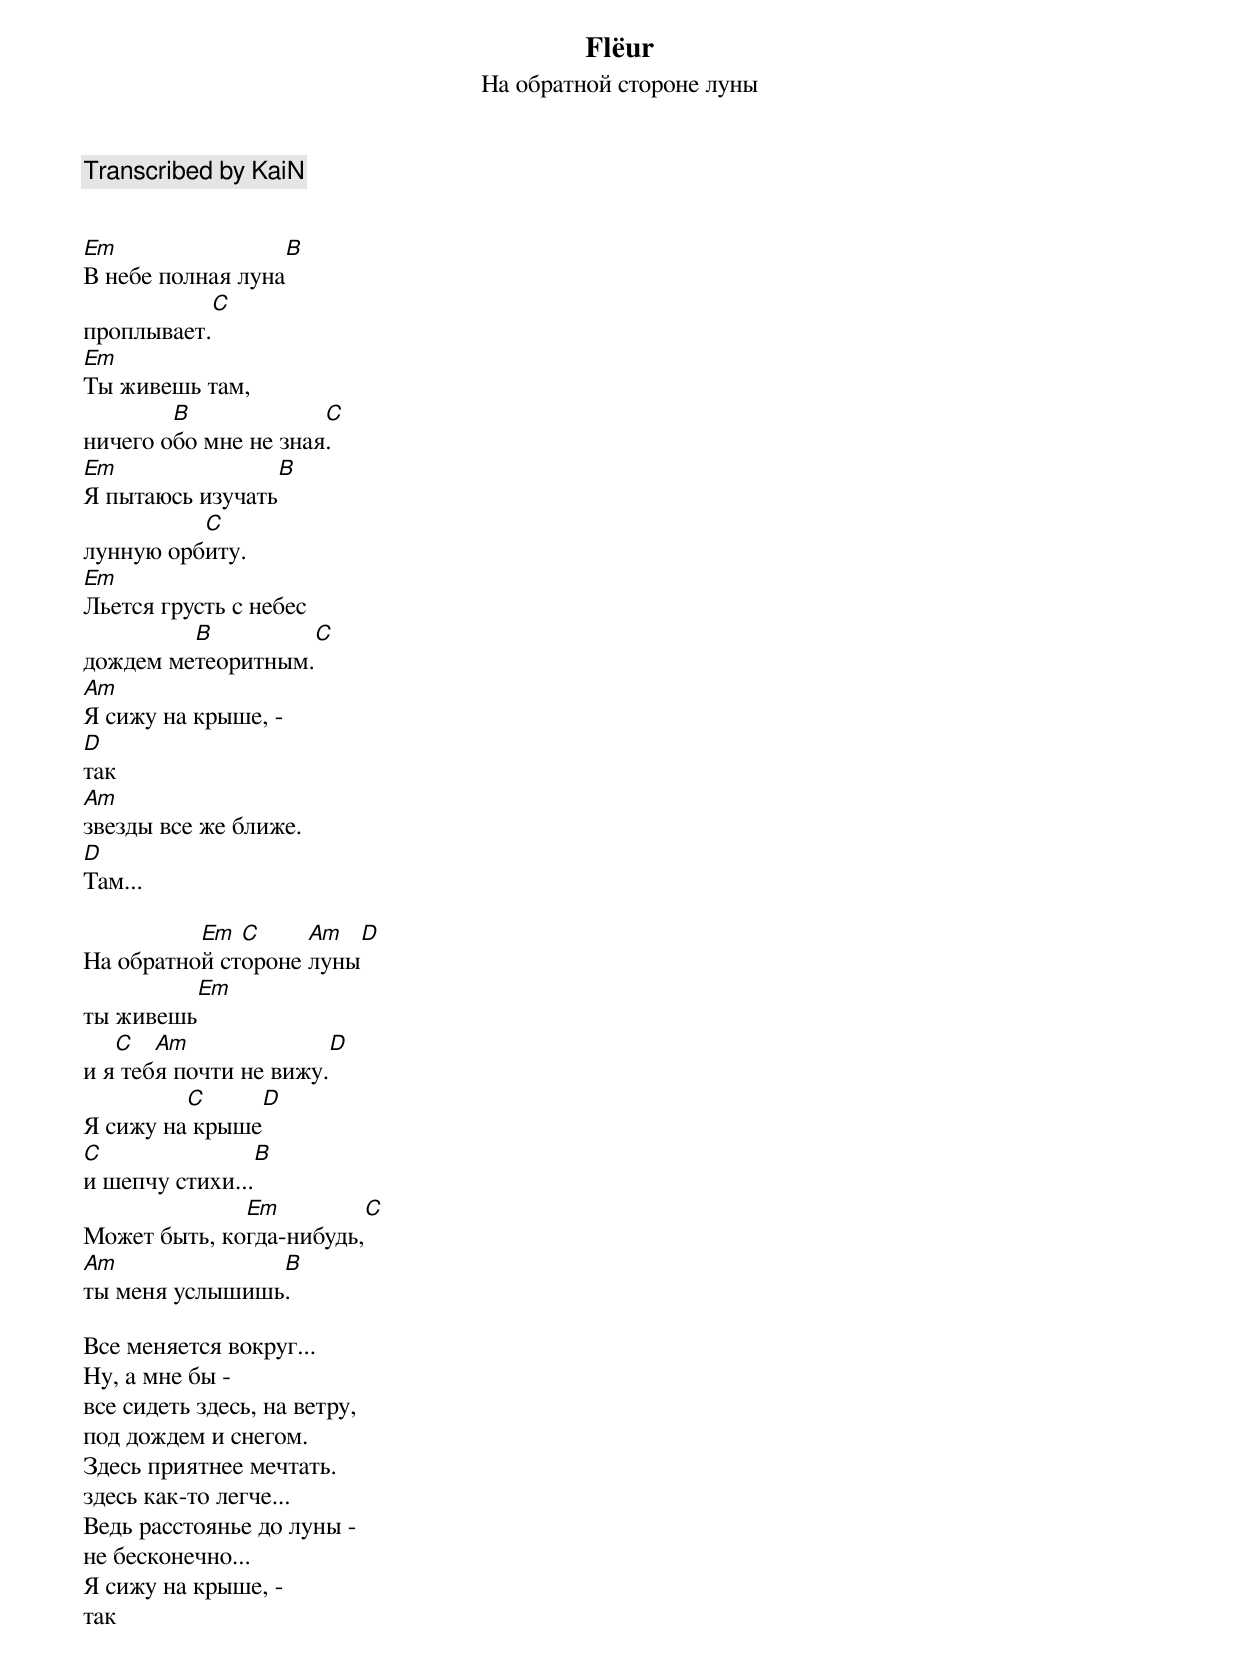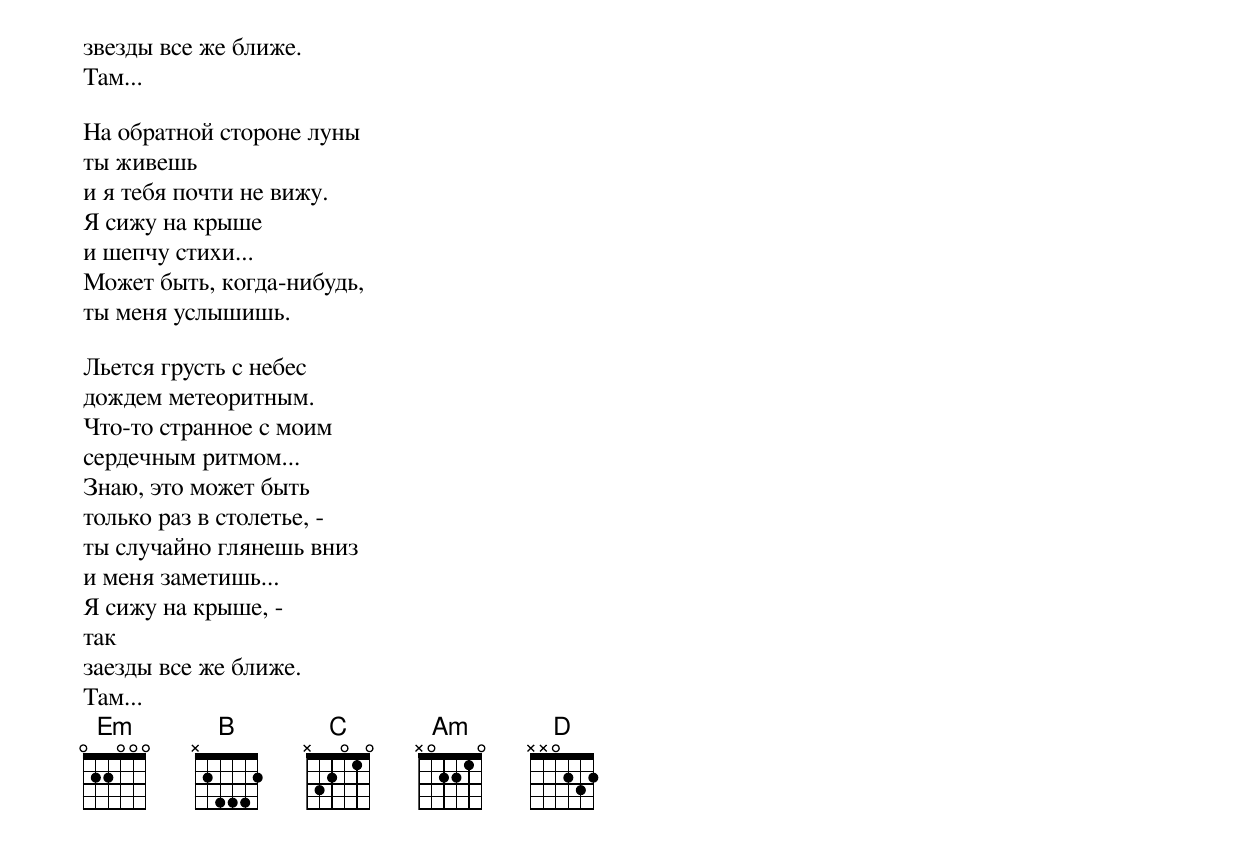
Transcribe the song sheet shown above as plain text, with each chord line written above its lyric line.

Flёur
На обратной стороне луны


Transcribed by KaiN


Em                        B
В небе полная луна
               C
проплывает.
Em
Ты живешь там,
        B             C
ничего обо мне не зная.
Em                     B
Я пытаюсь изучать
          C
лунную орбиту.
Em
Льется грусть с небес
         B         C
дождем метеоритным.
Am
Я сижу на крыше, -
D
так
Am
звезды все же ближе.
D
Там...

          Em  C     Am           D
На обратной стороне луны
           Em
ты живешь
   C   Am                 D
и я тебя почти не вижу.
         C          D
Я сижу на крыше
C                  B
и шепчу стихи...
              Em          C
Может быть, когда-нибудь,
Am              B
ты меня услышишь.

Все меняется вокруг...
Ну, а мне бы -
все сидеть здесь, на ветру,
под дождем и снегом.
Здесь приятнее мечтать.
здесь как-то легче...
Ведь расстоянье до луны -
не бесконечно...
Я сижу на крыше, -
так
звезды все же ближе.
Там...

На обратной стороне луны
ты живешь
и я тебя почти не вижу.
Я сижу на крыше
и шепчу стихи...
Может быть, когда-нибудь,
ты меня услышишь.

Льется грусть с небес
дождем метеоритным.
Что-то странное с моим
сердечным ритмом...
Знаю, это может быть
только раз в столетье, -
ты случайно глянешь вниз
и меня заметишь...
Я сижу на крыше, -
так
заезды все же ближе.
Там...
